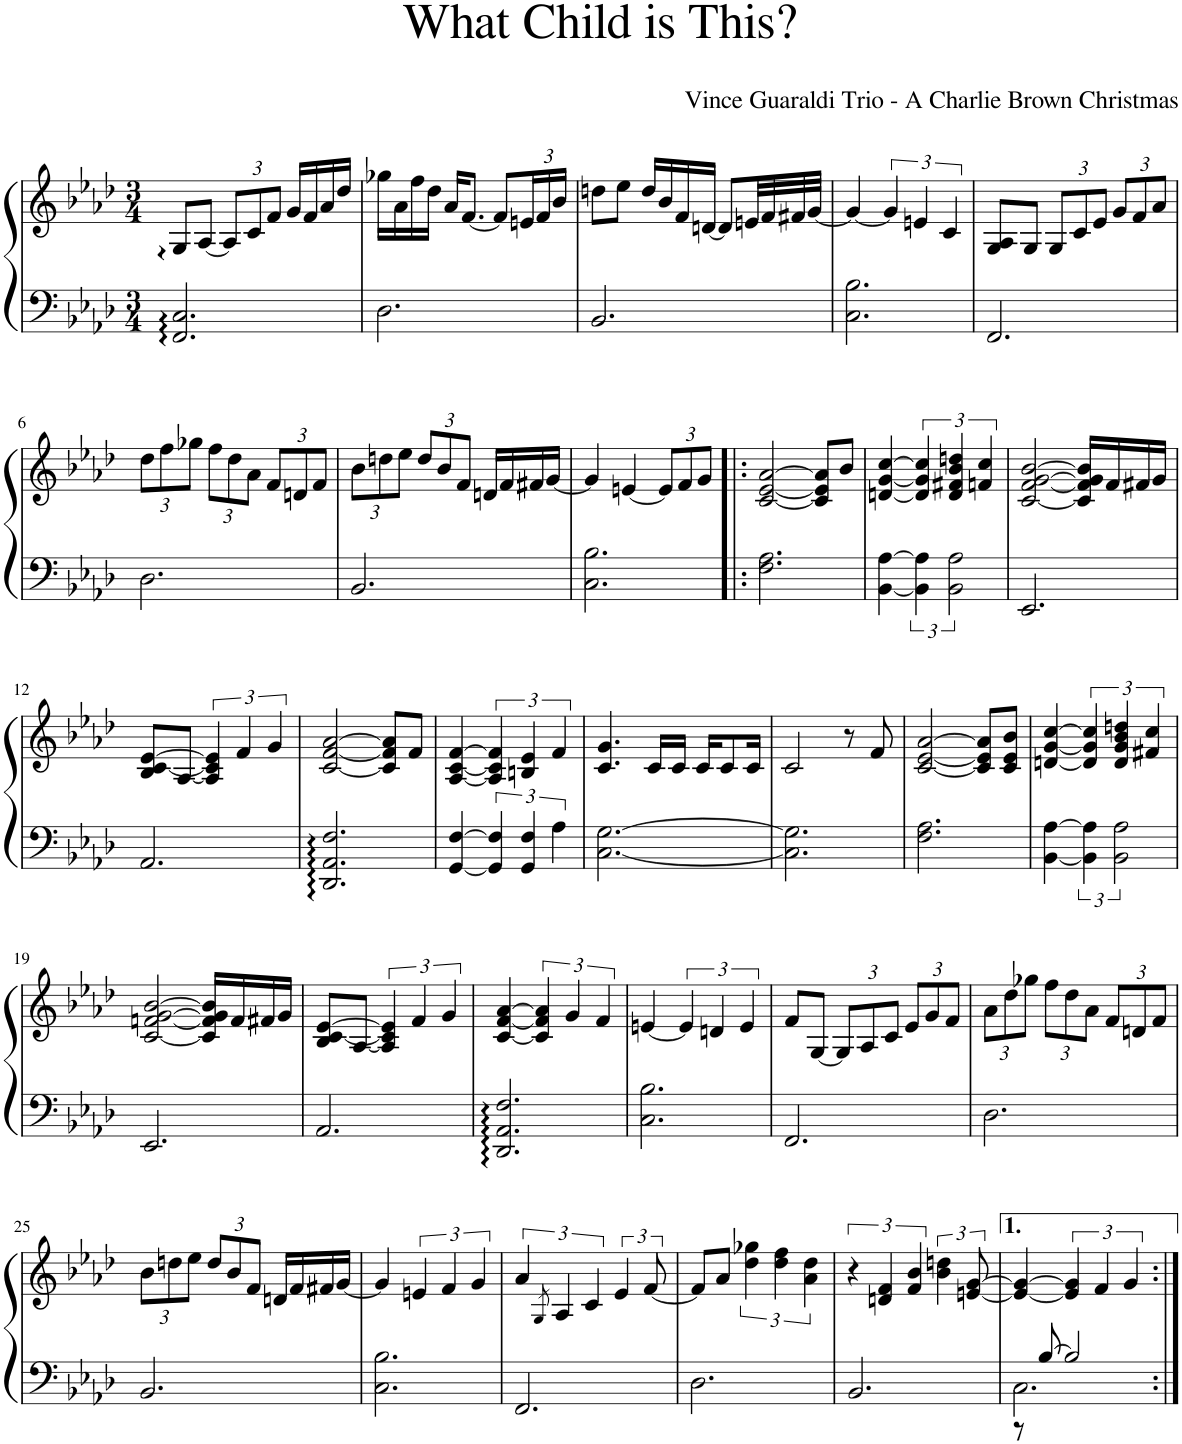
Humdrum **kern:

**kern	**kern
*part1	*part1
*staff2	*staff1
*I"Piano	*
*I'Pno.	*
*clefF4	*clefG2
*k[b-e-a-d-]	*k[b-e-a-d-]
*M3/4	*M3/4
=1	=1
2.FF/: 2.C/:	8G::/L
.	[8A-/J
*	*Xbrackettup
.	12A-/L]
.	12c/
.	12f/J
.	16g/LL
.	16f/
.	16a-/
.	16dd-/JJ
=2	=2
2.D-\	16gg-X\LL
.	16a-\
.	16ff\
.	16dd-\JJ
.	16a-/KL
.	[8.f/J
.	8f/L]
.	24en/L
.	24f/
.	24b-/JJ
=3	=3
2.BB-/	8ddn\L
.	8ee-\J
.	16dd/LL
.	16b-/
.	16f/
.	[16dn/JJ
.	8d/L]
.	32en/LL
.	32f/
.	32f#X/
.	[32g/JJJ
=4	=4
2.C\ 2.B-\	4g/_
*	*brackettup
.	6g/]
.	6en/
.	6c/
=5	=5
2.FF/	8G/ 8A-/L
.	8G/J
*	*Xbrackettup
.	12G/L
.	12c/
.	12e-/J
.	12g/L
.	12f/
.	12a-/J
!!LO:LB:g=z
=6	=6
2.D-\	12dd-\L
.	12ff\
.	12gg-X\J
.	12ff\L
.	12dd-\
.	12a-\J
.	12f/L
.	12dn/
.	12f/J
=7	=7
2.BB-/	12b-\L
.	12ddn\
.	12ee-\J
.	12dd/L
.	12b-/
.	12f/J
.	16dn/LL
.	16f/
.	16f#X/
.	[16g/JJ
=8	=8
2.C\ 2.B-\	4g/]
.	[4en/
.	12e/L]
.	12f/
.	12g/J
=9!|:	=9!|:
2.F\ 2.A-\	[2c/ [2e-/ [2a-/
.	8c/] 8e-/] 8a-/]L
.	8b-/J
=10	=10
[4BB-\ [4A-\	[4dn/ [4g/ [4cc/
*	*brackettup
6BB-\] 6A-\]	6d/] 6g/] 6cc/]
3BB-\ 3A-\	6d/ 6f#X/ 6b-/ 6ddn/
.	6fn/ 6cc/
=11	=11
2.EE-/	[2c/ [2f/ [2g/ [2b-/
.	16c/] 16f/] 16g/] 16b-/]LL
.	16f/
.	16f#X/
.	16g/JJ
!!LO:LB:g=z
=12	=12
2.AA-/	8B-/ [8c/ [8e-/L
.	[8A-/J
.	6A-/] 6c/] 6e-/]
.	6f/
.	6g/
=13	=13
2.DD-/:: 2.AA-/:: 2.F/::	[2c/ [2f/ [2a-/
.	8c/] 8f/] 8a-/]L
.	8f/J
=14	=14
[4GG/ [4F/	[4A-/ [4c/ [4f/
6GG/] 6F/]	6A-/] 6c/] 6f/]
6GG/ 6F/	6Bn/ 6e-/
6A-\	6f/
=15	=15
[2.C\ [2.G\	4.c/ 4.g/
.	16c/LL
.	16c/JJ
.	16c/KL
.	8c/
.	16c/Jk
=16	=16
2.C\] 2.G\]	2c/
.	8r
.	8f/
=17	=17
2.F\ 2.A-\	[2c/ [2e-/ [2a-/
.	8c/] 8e-/] 8a-/]L
.	8c/ 8e-/ 8b-/J
=18	=18
[4BB-\ [4A-\	[4dn/ [4g/ [4cc/
6BB-\] 6A-\]	6d/] 6g/] 6cc/]
3BB-\ 3A-\	6d/ 6g/ 6b-/ 6ddn/
.	6f#X/ 6cc/
!!LO:LB:g=z
=19	=19
2.EE-/	[2c/ [2fn/ [2g/ [2b-/
.	16c/] 16f/] 16g/] 16b-/]LL
.	16f/
.	16f#X/
.	16g/JJ
=20	=20
2.AA-/	8B-/ [8c/ [8e-/L
.	[8A-/J
.	6A-/] 6c/] 6e-/]
.	6f/
.	6g/
=21	=21
2.DD-/:: 2.AA-/:: 2.F/::	[4c/ [4f/ [4a-/
.	6c/] 6f/] 6a-/]
.	6g/
.	6f/
=22	=22
2.C\ 2.B-\	[4en/
.	6e/]
.	6dn/
.	6e/
=23	=23
2.FF/	8f/L
.	[8G/J
*	*Xbrackettup
.	12G/L]
.	12A-/
.	12c/J
.	12e-/L
.	12g/
.	12f/J
=24	=24
2.D-\	12a-\L
.	12dd-\
.	12gg-X\J
.	12ff\L
.	12dd-\
.	12a-\J
.	12f/L
.	12dn/
.	12f/J
!!LO:LB:g=z
=25	=25
2.BB-/	12b-\L
.	12ddn\
.	12ee-\J
.	12dd/L
.	12b-/
.	12f/J
.	16dn/LL
.	16f/
.	16f#X/
.	[16g/JJ
=26	=26
2.C\ 2.B-\	4g/]
*	*brackettup
.	6en/
.	6f/
.	6g/
=27	=27
2.FF/	6a-/
.	8qG/
.	6A-/
.	6c/
.	6e-/
.	[12f/
=28	=28
2.D-\	8f/L]
.	8a-/J
.	6dd-\ 6gg-X\
.	6dd-\ 6ff\
.	6a-\ 6dd-\
=29	=29
2.BB-/	6r
.	6dn/ 6f/
.	6f/ 6b-/
.	6b-\ 6ddn\
.	[12en/ [12g/
=30	=30
*^	*
2.C\	8r	4e/_ 4g/_
.	[8B-/	.
.	2B-/]	6e/] 6g/]
.	.	6f/
.	.	6g/
*v	*v	*
=:|!	=:|!
*-	*-
